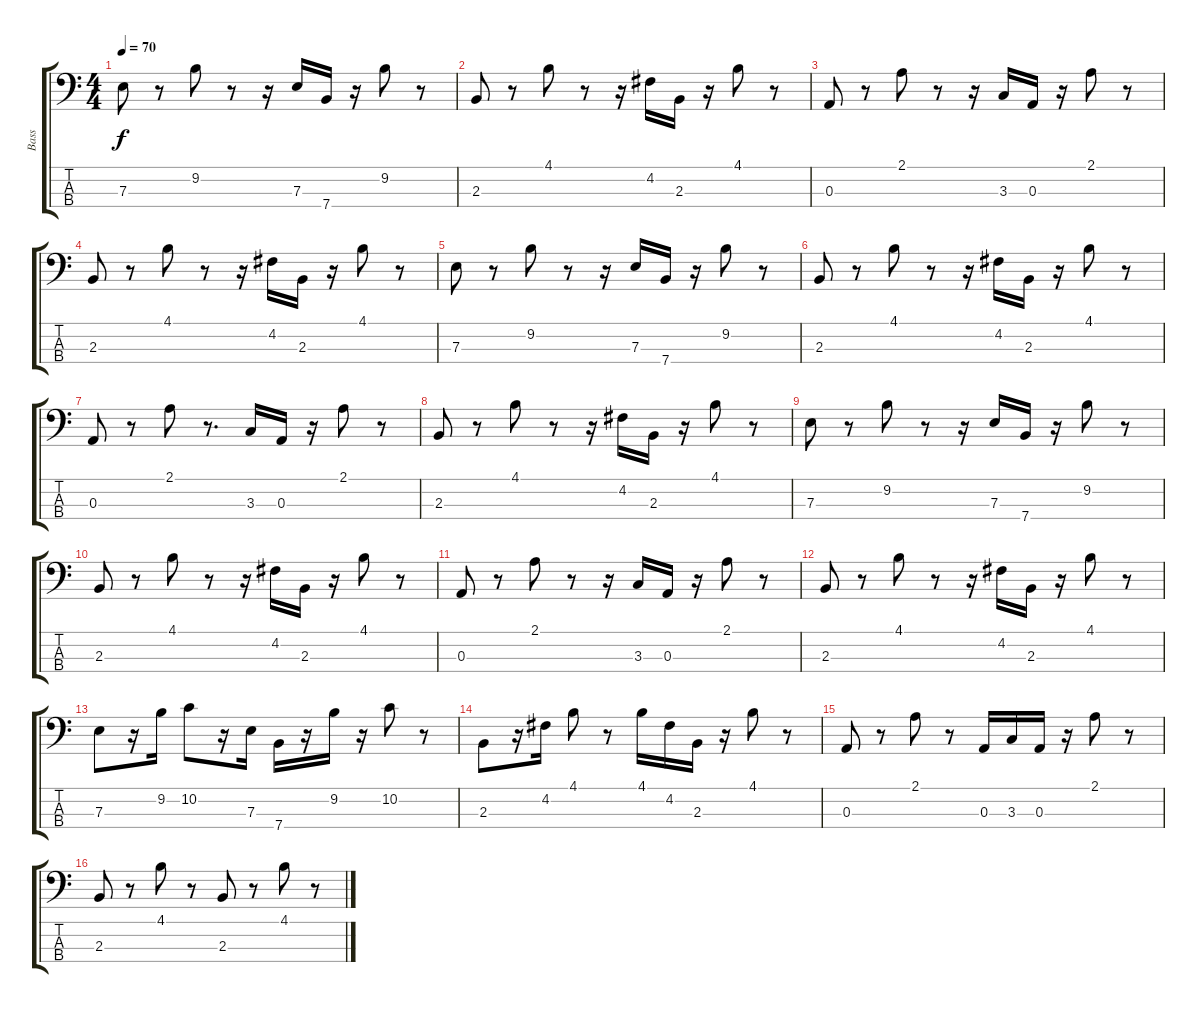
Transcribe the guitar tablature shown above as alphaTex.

\track ("Bass" "Bass") {instrument electricbassfinger}
\staff {score tabs}
\tuning (G2 D2 A1 E1) {hide}
\ts (4 4)
\tempo 70
\clef f4
\ks c
7.3.8{dy f instrument electricbassfinger} r.8 9.2.8 r.8 r.16 7.3.16 7.4.16 r.16 9.2.8 r.8 |
2.3.8 r.8 4.1.8 r.8 r.16 4.2.16 2.3.16 r.16 4.1.8 r.8 |
0.3.8 r.8 2.1.8 r.8 r.16 3.3.16 0.3.16 r.16 2.1.8 r.8 |
2.3.8 r.8 4.1.8 r.8 r.16 4.2.16 2.3.16 r.16 4.1.8 r.8 |
7.3.8 r.8 9.2.8 r.8 r.16 7.3.16 7.4.16 r.16 9.2.8 r.8 |
2.3.8 r.8 4.1.8 r.8 r.16 4.2.16 2.3.16 r.16 4.1.8 r.8 |
0.3.8 r.8 2.1.8 r.8{d} 3.3.16 0.3.16 r.16 2.1.8 r.8 |
2.3.8 r.8 4.1.8 r.8 r.16 4.2.16 2.3.16 r.16 4.1.8 r.8 |
7.3.8 r.8 9.2.8 r.8 r.16 7.3.16 7.4.16 r.16 9.2.8 r.8 |
2.3.8 r.8 4.1.8 r.8 r.16 4.2.16 2.3.16 r.16 4.1.8 r.8 |
0.3.8 r.8 2.1.8 r.8 r.16 3.3.16 0.3.16 r.16 2.1.8 r.8 |
2.3.8 r.8 4.1.8 r.8 r.16 4.2.16 2.3.16 r.16 4.1.8 r.8 |
7.3.8 r.16 9.2.16 10.2.8 r.16 7.3.16 7.4.16 r.16 9.2.16 r.16 10.2.8 r.8 |
2.3.8 r.16 4.2.16 4.1.8 r.8 4.1.16 4.2.16 2.3.16 r.16 4.1.8 r.8 |
0.3.8 r.8 2.1.8 r.8 0.3.16 3.3.16 0.3.16 r.16 2.1.8 r.8 |
2.3.8 r.8 4.1.8 r.8 2.3.8 r.8 4.1.8 r.8
